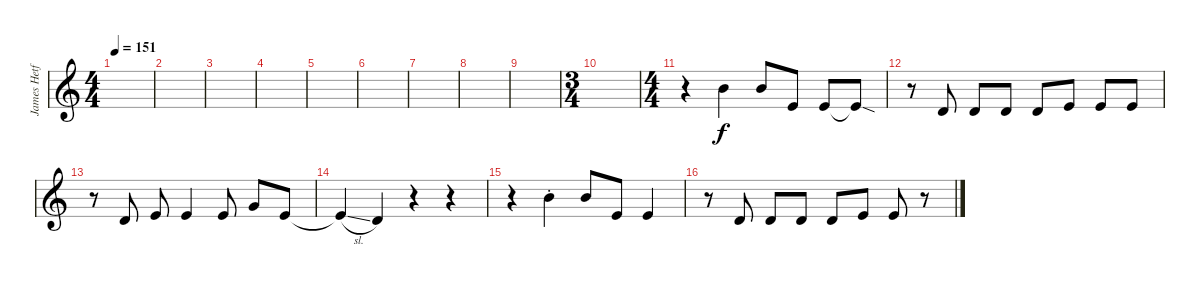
\track ("James Hetfield [V]" "James Hetf") {instrument violin}
\staff {score}
\tuning (E4 B3 G3 D3 A2 E2) {hide}
\ts (4 4)
\tempo 151
\clef g2
\ks c
|
|
|
|
|
|
|
|
|
\ts (3 4)
|
\ts (4 4)
r.4 7.1.4 7.1.8 5.2.8 5.2.8 5.2{sod t}.8 |
r.8 7.3.8 7.3.8 7.3.8 7.3.8 5.2.8 5.2.8 5.2.8 |
r.8 7.3.8 5.2.8 5.2.4 5.2.8 8.2.8 5.2.8 |
5.2{sl t}.4 3.2.4 r.4 r.4 |
r.4 12.2{st}.4 12.2.8 5.2.8 5.2.4 |
r.8 7.3.8 7.3.8 7.3.8 7.3.8 5.2.8 5.2.8 r.8
